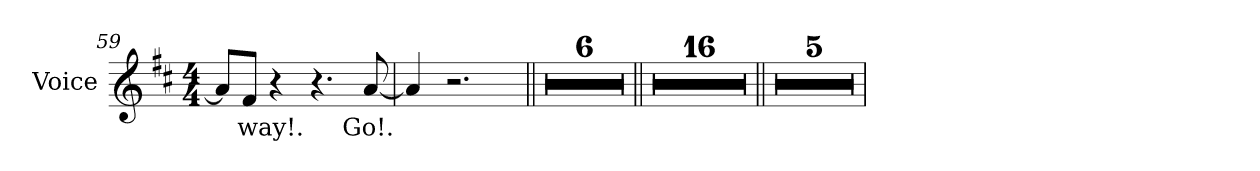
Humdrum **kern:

**kern	**text
*part1	*part1
*staff1	*staff1
*I"Voice	*
*I'Voice	*
*clefG2	*
*k[f#c#]	*
*D:	*
*M4/4	*
=59	=59
8ai/L]	.
!	!LO:LY:b:color=#000000
8f#i/J	-way!.
4r	.
4.r	.
!	!LO:LY:b:color=#000000
[8ai/	Go!.
=60	=60
4ai/]	.
2.r	.
=61||	=61||
1r	.
=62	=62
1r	.
=63	=63
1r	.
!!LO:LB:g=z
=64	=64
1r	.
=65	=65
1r	.
=66	=66
1r	.
=67||	=67||
1r	.
=68	=68
1r	.
=69	=69
1r	.
=70	=70
1r	.
=71	=71
1r	.
=72	=72
1r	.
!!LO:LB:g=z
=73	=73
1r	.
=74	=74
1r	.
=75	=75
1r	.
=76	=76
1r	.
=77	=77
1r	.
=78	=78
1r	.
=79	=79
1r	.
=80	=80
1r	.
=81	=81
1r	.
!!LO:LB:g=z
=82	=82
1r	.
=83||	=83||
1r	.
=84	=84
1r	.
=85	=85
1r	.
=86	=86
1r	.
=87	=87
1r	.
=	=
*-	*-
